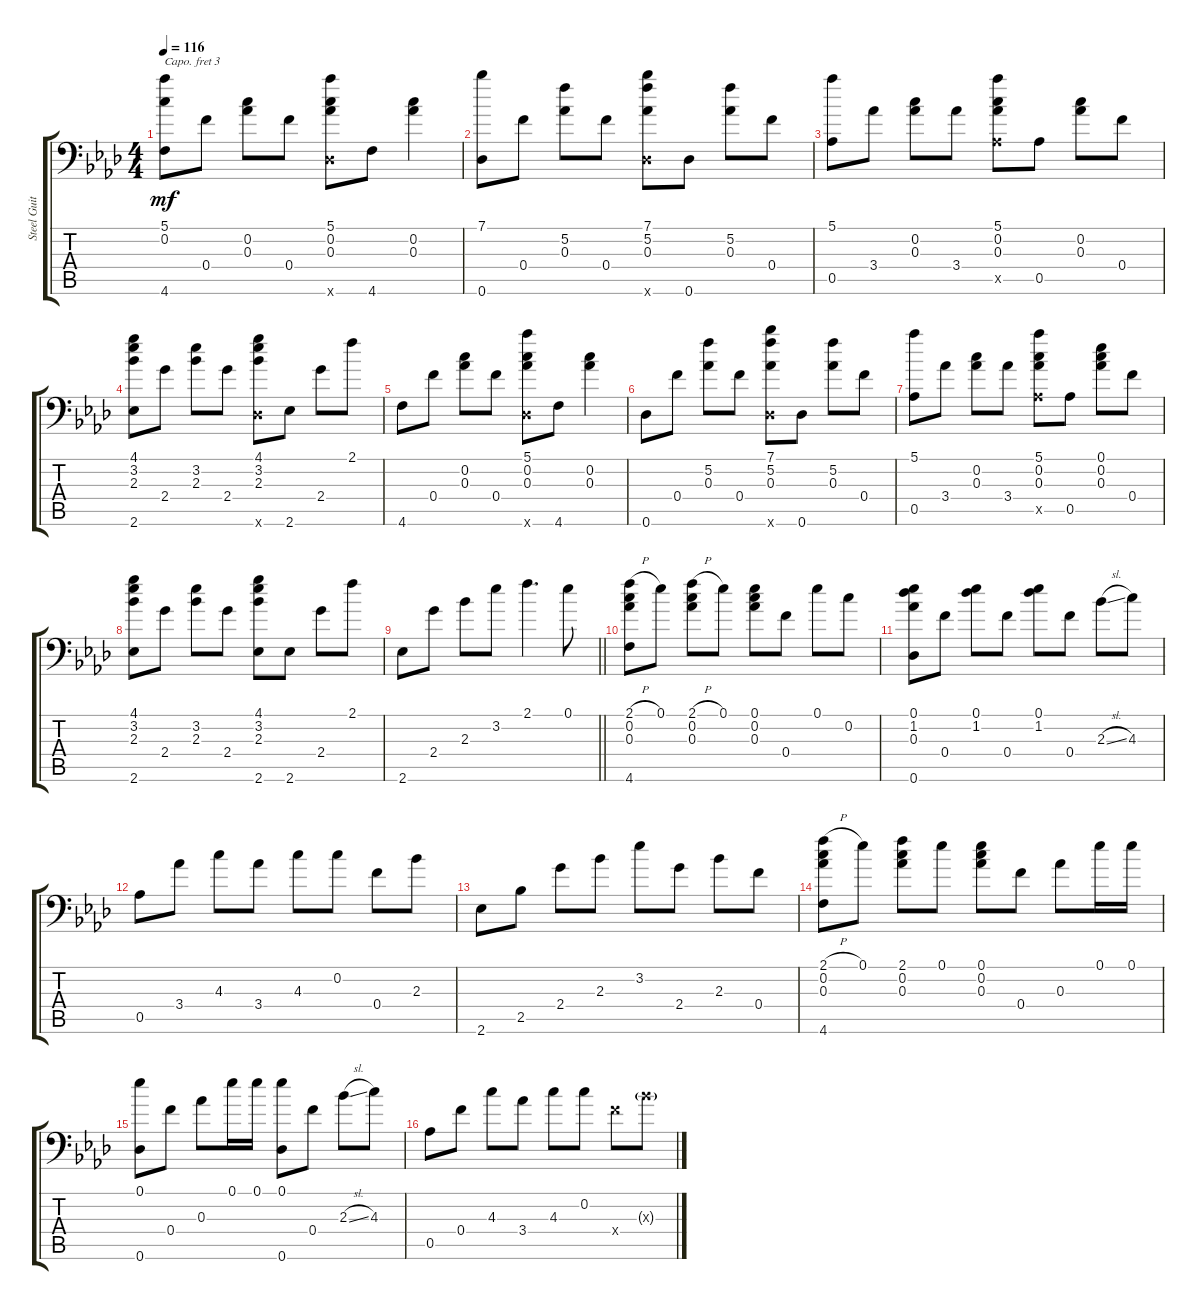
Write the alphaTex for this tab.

\track ("Steel Guitar" "Steel Guit") {instrument acousticguitarsteel}
\staff {score tabs}
\capo 3
\tuning (C4 A3 F3 D3 F2 Bb1) {hide}
\ts (4 4)
\tempo 116
\clef f4
\ks fminor
(5.1 0.2 4.6).8{dy mf} 0.4.8 (0.2 0.3).8 0.4.8 (5.1 0.2 0.3 0.6{x}).8 4.6.8 (0.2 0.3).4 |
(7.1 0.6).8 0.4.8 (5.2 0.3).8 0.4.8 (7.1 5.2 0.3 0.6{x}).8 0.6.8 (5.2 0.3).8 0.4.8 |
(5.1 0.5).8 3.4.8 (0.2 0.3).8 3.4.8 (5.1 0.2 0.3 0.5{x}).8 0.5.8 (0.2 0.3).8 0.4.8 |
(4.1 3.2 2.3 2.6).8 2.4.8 (3.2 2.3).8 2.4.8 (4.1 3.2 2.3 0.6{x}).8 2.6.8 2.4.8 2.1.8 |
4.6.8 0.4.8 (0.2 0.3).8 0.4.8 (5.1 0.2 0.3 0.6{x}).8 4.6.8 (0.2 0.3).4 |
0.6.8 0.4.8 (5.2 0.3).8 0.4.8 (7.1 5.2 0.3 0.6{x}).8 0.6.8 (5.2 0.3).8 0.4.8 |
(5.1 0.5).8 3.4.8 (0.2 0.3).8 3.4.8 (5.1 0.2 0.3 0.5{x}).8 0.5.8 (0.1 0.2 0.3).8 0.4.8 |
(4.1 3.2 2.3 2.6).8 2.4.8 (3.2 2.3).8 2.4.8 (4.1 3.2 2.3 2.6).8 2.6.8 2.4.8 2.1.8 |
\barLineRight lightlight
2.6.8 2.4.8 2.3.8 3.2.8 2.1.4{d} 0.1.8 |
(2.1{h} 0.2 0.3 4.6).8 0.1.8 (2.1{h} 0.2 0.3).8 0.1.8 (0.1 0.2 0.3).8 0.4.8 0.1.8 0.2.8 |
(0.1 1.2 0.3 0.6).8 0.4.8 (0.1 1.2).8 0.4.8 (0.1 1.2).8 0.4.8 2.3{sl}.8 4.3.8 |
0.5.8 3.4.8 4.3.8 3.4.8 4.3.8 0.2.8 0.4.8 2.3.8 |
2.6.8 2.5.8 2.4.8 2.3.8 3.2.8 2.4.8 2.3.8 0.4.8 |
(2.1{h} 0.2 0.3 4.6).8 0.1.8 (2.1 0.2 0.3).8 0.1.8 (0.1 0.2 0.3).8 0.4.8 0.3.8 0.1.16 0.1.16 |
(0.1 0.6).8 0.4.8 0.3.8 0.1.16 0.1.16 (0.1 0.6).8 0.4.8 2.3{sl}.8 4.3.8 |
0.5.8 0.4.8 4.3.8 3.4.8 4.3.8 0.2.8 0.4{x}.8 2.3{g x}.8
